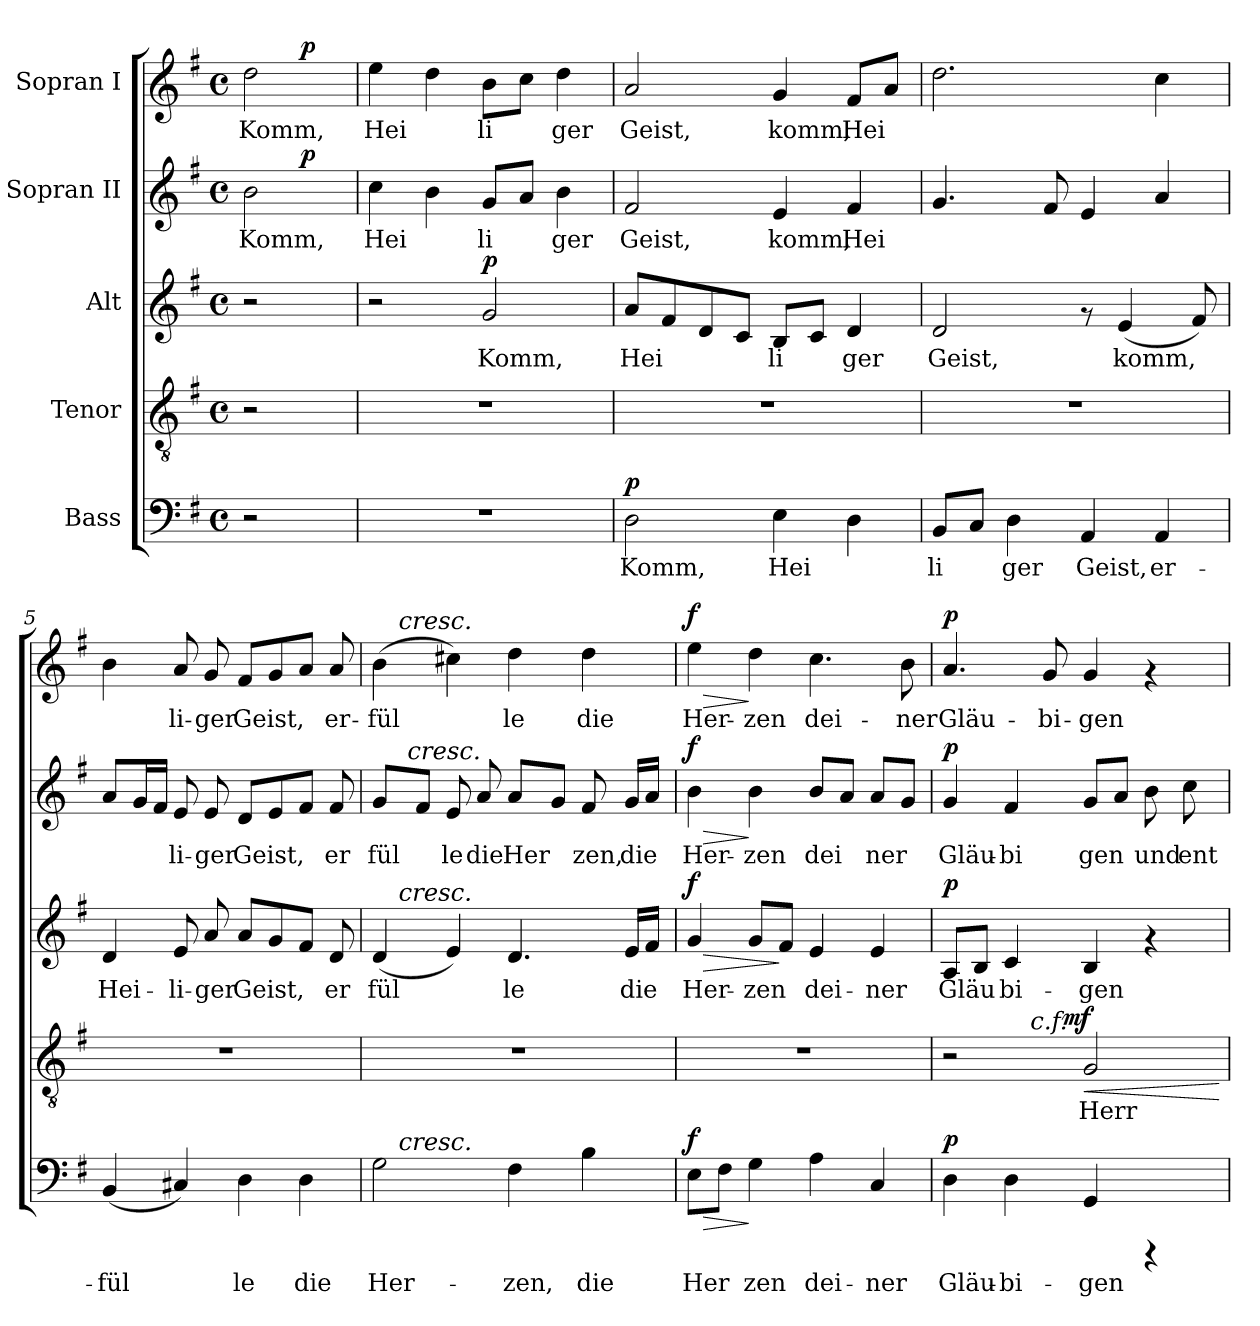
**kern	**text	**dynam	**kern	**text	**dynam	**kern	**text	**dynam	**kern	**text	**dynam	**kern	**text	**dynam
*part5	*part5	*part5	*part4	*part4	*part4	*part3	*part3	*part3	*part2	*part2	*part2	*part1	*part1	*part1
*staff5	*staff5	*staff5	*staff4	*staff4	*staff4	*staff3	*staff3	*staff3	*staff2	*staff2	*staff2	*staff1	*staff1	*staff1
*I"Bass	*	*	*I"Tenor	*	*	*I"Alt	*	*	*I"Sopran II	*	*	*I"Sopran I	*	*
!!LO:PB:g=z
*stria5	*	*	*stria5	*	*	*stria5	*	*	*stria5	*	*	*stria5	*	*
*clefF4	*	*	*clefGv2	*	*	*clefG2	*	*	*clefG2	*	*	*clefG2	*	*
*k[f#]	*	*	*k[f#]	*	*	*k[f#]	*	*	*k[f#]	*	*	*k[f#]	*	*
*G:	*	*	*G:	*	*	*G:	*	*	*G:	*	*	*G:	*	*
*M4/4	*	*	*M4/4	*	*	*M4/4	*	*	*M4/4	*	*	*M4/4	*	*
*met(c)	*	*	*met(c)	*	*	*met(c)	*	*	*met(c)	*	*	*met(c)	*	*
=1	=1	=1	=1	=1	=1	=1	=1	=1	=1	=1	=1	=1	=1	=1
!	!	!	!	!	!	!	!	!	!	!LO:LY:b:cj	!	!	!LO:LY:b:cj	!
*	*	*	*	*	*	*	*	*	*^	*	*	*^	*	*
2r	.	.	2r	.	.	2r	.	.	2b\	4ryy	Komm,	.	2dd\	4ryy	Komm,	.
!	!	!	!	!	!	!	!	!	!	!	!	!LO:DY:a	!	!	!	!LO:DY:a
.	.	.	.	.	.	.	.	.	.	4ryy	.	p	.	4ryy	.	p
=2	=2	=2	=2	=2	=2	=2	=2	=2	=2	=2	=2	=2	=2	=2	=2	=2
!	!	!	!	!	!	!	!	!	!	!	!LO:LY:b:cj	!	!	!	!LO:LY:b:cj	!
*	*	*	*	*	*	*	*	*	*v	*v	*	*	*	*	*	*
*	*	*	*	*	*	*	*	*	*	*	*	*v	*v	*	*
1r	.	.	1r	.	.	2r	.	.	4cc\	Hei-	.	4ee\	Hei-	.
!	!	!	!	!	!	!	!	!	!	!LO:LY:b:cj	!	!	!LO:LY:b:cj	!
.	.	.	.	.	.	.	.	.	4b\	--	.	4dd\	--	.
!	!	!	!	!	!	!	!LO:LY:b:cj	!LO:DY:a	!	!LO:LY:b:cj	!	!	!LO:LY:b:cj	!
.	.	.	.	.	.	2g/	Komm,	p	8g/L	-li-	.	8b\L	-li-	.
!	!	!	!	!	!	!	!	!	!	!LO:LY:b:cj	!	!	!LO:LY:b:cj	!
.	.	.	.	.	.	.	.	.	8a/J	--	.	8cc\J	--	.
!	!	!	!	!	!	!	!	!	!	!LO:LY:b:cj	!	!	!LO:LY:b:cj	!
.	.	.	.	.	.	.	.	.	4b\	-ger	.	4dd\	-ger	.
=3	=3	=3	=3	=3	=3	=3	=3	=3	=3	=3	=3	=3	=3	=3
!	!LO:LY:b:cj	!LO:DY:a	!	!	!	!	!LO:LY:b:cj	!	!	!LO:LY:b:cj	!	!	!LO:LY:b:cj	!
2D\	Komm,	p	1r	.	.	8a/L	Hei-	.	2f#/	Geist,	.	2a/	Geist,	.
!	!	!	!	!	!	!	!LO:LY:b:cj	!	!	!	!	!	!	!
.	.	.	.	.	.	8f#/	--	.	.	.	.	.	.	.
!	!	!	!	!	!	!	!LO:LY:b:cj	!	!	!	!	!	!	!
.	.	.	.	.	.	8d/	--	.	.	.	.	.	.	.
!	!	!	!	!	!	!	!LO:LY:b:cj	!	!	!	!	!	!	!
.	.	.	.	.	.	8c/J	--	.	.	.	.	.	.	.
!	!LO:LY:b:cj	!	!	!	!	!	!LO:LY:b:cj	!	!	!LO:LY:b:cj	!	!	!LO:LY:b:cj	!
4E\	Hei-	.	.	.	.	8B/L	-li-	.	4e/	komm,	.	4g/	komm,	.
!	!	!	!	!	!	!	!LO:LY:b:cj	!	!	!	!	!	!	!
.	.	.	.	.	.	8c/J	--	.	.	.	.	.	.	.
!	!LO:LY:b:cj	!	!	!	!	!	!LO:LY:b:cj	!	!	!LO:LY:b:cj	!	!	!LO:LY:b:cj	!
4D\	--	.	.	.	.	4d/	-ger	.	4f#/	Hei-	.	8f#/L	Hei-	.
!	!	!	!	!	!	!	!	!	!	!	!	!	!LO:LY:b:cj	!
.	.	.	.	.	.	.	.	.	.	.	.	8a/J	--	.
=4	=4	=4	=4	=4	=4	=4	=4	=4	=4	=4	=4	=4	=4	=4
!	!LO:LY:b:cj	!	!	!	!	!	!LO:LY:b:cj	!	!	!LO:LY:b:cj	!	!	!LO:LY:b:cj	!
8BB/L	-li-	.	1r	.	.	2d/	Geist,	.	4.g/	--	.	2.dd\	--	.
!	!LO:LY:b:cj	!	!	!	!	!	!	!	!	!	!	!	!	!
8C/J	--	.	.	.	.	.	.	.	.	.	.	.	.	.
!	!LO:LY:b:cj	!	!	!	!	!	!	!	!	!	!	!	!	!
4D\	-ger	.	.	.	.	.	.	.	.	.	.	.	.	.
!	!	!	!	!	!	!	!	!	!	!LO:LY:b:cj	!	!	!	!
.	.	.	.	.	.	.	.	.	8f#/	--	.	.	.	.
!	!LO:LY:b:cj	!	!	!	!	!	!	!	!	!LO:LY:b:cj	!	!	!	!
4AA/	Geist,	.	.	.	.	8rf	.	.	4e/	--	.	.	.	.
!	!	!	!	!	!	!	!LO:LY:b:cj	!	!	!	!	!	!	!
.	.	.	.	.	.	(<4e/	komm,	.	.	.	.	.	.	.
!	!LO:LY:b:cj	!	!	!	!	!	!	!	!	!LO:LY:b:cj	!	!	!LO:LY:b:cj	!
4AA/	er-	.	.	.	.	.	.	.	4a/	--	.	4cc\	--	.
!	!	!	!	!	!	!	!LO:LY:b:cj	!	!	!	!	!	!	!
.	.	.	.	.	.	8f#/)	.	.	.	.	.	.	.	.
!!LO:LB:g=z
=5	=5	=5	=5	=5	=5	=5	=5	=5	=5	=5	=5	=5	=5	=5
!	!LO:LY:b:cj	!	!	!	!	!	!LO:LY:b:cj	!	!	!LO:LY:b:cj	!	!	!LO:LY:b:cj	!
(<4BB/	-fül-	.	1r	.	.	4d/	Hei-	.	8a/L	--	.	4b\	--	.
!	!	!	!	!	!	!	!	!	!	!LO:LY:b:cj	!	!	!	!
.	.	.	.	.	.	.	.	.	16g/	--	.	.	.	.
!	!	!	!	!	!	!	!	!	!	!LO:LY:b:cj	!	!	!	!
.	.	.	.	.	.	.	.	.	16f#/J	--	.	.	.	.
!	!LO:LY:b:cj	!	!	!	!	!	!LO:LY:b:cj	!	!	!LO:LY:b:cj	!	!	!LO:LY:b:cj	!
4C#X/)	--	.	.	.	.	8e/	-li-	.	8e/	-li-	.	8a/	-li-	.
!	!	!	!	!	!	!	!LO:LY:b:cj	!	!	!LO:LY:b:cj	!	!	!LO:LY:b:cj	!
.	.	.	.	.	.	8a/	-ger	.	8e/	-ger	.	8g/	-ger	.
!	!LO:LY:b:cj	!	!	!	!	!	!LO:LY:b:cj	!	!	!LO:LY:b:cj	!	!	!LO:LY:b:cj	!
4D\	-le	.	.	.	.	8a/L	Geist,	.	8d/L	Geist,	.	8f#/L	Geist,	.
!	!	!	!	!	!	!	!LO:LY:b:cj	!	!	!LO:LY:b:cj	!	!	!LO:LY:b:cj	!
.	.	.	.	.	.	8g/	.	.	8e/	.	.	8g/	.	.
!	!LO:LY:b:cj	!	!	!	!	!	!LO:LY:b:cj	!	!	!LO:LY:b:cj	!	!	!LO:LY:b:cj	!
4D\	die	.	.	.	.	8f#/J	.	.	8f#/J	.	.	8a/J	.	.
!	!	!	!	!	!	!	!LO:LY:b:cj	!	!	!LO:LY:b:cj	!	!	!LO:LY:b:cj	!
.	.	.	.	.	.	8d/	er	.	8f#/	er	.	8a/	er-	.
=6	=6	=6	=6	=6	=6	=6	=6	=6	=6	=6	=6	=6	=6	=6
!	!LO:LY:b:cj	!	!	!	!	!	!LO:LY:b:cj	!	!	!LO:LY:b:cj	!	!	!LO:LY:b:cj	!
*^	*	*	*	*	*	*^	*	*	*^	*	*	*^	*	*
2G\	16.ryy	Her-	.	1r	.	.	(<4d/	16.ryy	fül-	.	8g/L	16..ryy	fül-	.	(>4b\	16.ryy	-fül-	.
!	!	!	!	!	!	!	!	!	!	!	!	!	!	!	!	!LO:TX:a:i:t=cresc.	!	!
!	!	!	!	!	!	!	!	!LO:TX:a:i:t=cresc.	!	!	!	!	!	!	!	!	!	!
!	!LO:TX:a:i:t=cresc.	!	!	!	!	!	!	!	!	!	!	!	!	!	!	!	!	!
.	2ryy	.	.	.	.	.	.	2ryy	.	.	.	.	.	.	.	2ryy	.	.
!	!	!	!	!	!	!	!	!	!	!	!	!LO:TX:a:i:t=cresc.	!	!	!	!	!	!
.	.	.	.	.	.	.	.	.	.	.	.	2ryy	.	.	.	.	.	.
!	!	!	!	!	!	!	!	!	!	!	!	!	!LO:LY:b:cj	!	!	!	!	!
.	.	.	.	.	.	.	.	.	.	.	8f#/J	.	--	.	.	.	.	.
!	!	!	!	!	!	!	!	!	!LO:LY:b:cj	!	!	!	!LO:LY:b:cj	!	!	!	!LO:LY:b:cj	!
.	.	.	.	.	.	.	4e/)	.	--	.	8e/	.	-le	.	4cc#X\)	.	--	.
!	!	!	!	!	!	!	!	!	!	!	!	!	!LO:LY:b:cj	!	!	!	!	!
.	.	.	.	.	.	.	.	.	.	.	8a/	.	die	.	.	.	.	.
!	!	!LO:LY:b:cj	!	!	!	!	!	!	!LO:LY:b:cj	!	!	!	!LO:LY:b:cj	!	!	!	!LO:LY:b:cj	!
4F#\	.	-zen,	.	.	.	.	4.d/	.	-le	.	8a/L	.	Her-	.	4dd\	.	-le	.
.	4ryy	.	.	.	.	.	.	4ryy	.	.	.	.	.	.	.	4ryy	.	.
.	.	.	.	.	.	.	.	.	.	.	.	4ryy	.	.	.	.	.	.
!	!	!	!	!	!	!	!	!	!	!	!	!	!LO:LY:b:cj	!	!	!	!	!
.	.	.	.	.	.	.	.	.	.	.	8g/J	.	--	.	.	.	.	.
!	!	!LO:LY:b:cj	!	!	!	!	!	!	!	!	!	!	!LO:LY:b:cj	!	!	!	!LO:LY:b:cj	!
4B\	.	die	.	.	.	.	.	.	.	.	8f#/	.	-zen,	.	4dd\	.	die	.
.	8ryy	.	.	.	.	.	.	8ryy	.	.	.	.	.	.	.	8ryy	.	.
.	.	.	.	.	.	.	.	.	.	.	.	8ryy	.	.	.	.	.	.
!	!	!	!	!	!	!	!	!	!LO:LY:b:cj	!	!	!	!LO:LY:b:cj	!	!	!	!	!
.	.	.	.	.	.	.	16e/L	.	die	.	16g/L	.	die	.	.	.	.	.
!	!	!	!	!	!	!	!	!	!LO:LY:b:cj	!	!	!	!LO:LY:b:cj	!	!	!	!	!
.	.	.	.	.	.	.	16f#/J	.	.	.	16a/J	.	.	.	.	.	.	.
.	32ryy	.	.	.	.	.	.	32ryy	.	.	.	.	.	.	.	32ryy	.	.
.	.	.	.	.	.	.	.	.	.	.	.	64ryy	.	.	.	.	.	.
=7	=7	=7	=7	=7	=7	=7	=7	=7	=7	=7	=7	=7	=7	=7	=7	=7	=7	=7
!	!	!LO:LY:b:cj	!LO:HP:b	!	!	!	!	!	!LO:LY:b:cj	!LO:HP:b	!	!	!LO:LY:b:cj	!LO:HP:b	!	!	!LO:LY:b:cj	!LO:HP:b
!	!	!	!LO:DY:n=1:a	!	!	!	!	!	!	!LO:DY:n=1:a	!	!	!	!LO:DY:n=1:a	!	!	!	!LO:DY:n=1:a
*	*	*	*	*	*	*	*v	*v	*	*	*	*	*	*	*v	*v	*	*
*v	*v	*	*	*	*	*	*	*	*	*v	*v	*	*	*	*	*
8E\L	Her-	> f	1r	.	.	4g/	Her-	> f	4b\	Her-	> f	4ee\	Her-	> f
!	!LO:LY:b:cj	!	!	!	!	!	!	!	!	!	!	!	!	!
8F#\J	--	.	.	.	.	.	.	.	.	.	.	.	.	.
!	!LO:LY:b:cj	!	!	!	!	!	!LO:LY:b:cj	!	!	!LO:LY:b:cj	!	!	!LO:LY:b:cj	!
4G\	-zen	]	.	.	.	8g/L	-zen	.	4b\	-zen	]	4dd\	-zen	]
!	!	!	!	!	!	!	!LO:LY:b:cj	!	!	!	!	!	!	!
.	.	.	.	.	.	8f#/J	.	]	.	.	.	.	.	.
!	!LO:LY:b:cj	!	!	!	!	!	!LO:LY:b:cj	!	!	!LO:LY:b:cj	!	!	!LO:LY:b:cj	!
4A\	dei-	.	.	.	.	4e/	dei-	.	8b/L	dei-	.	4.cc\	dei-	.
!	!	!	!	!	!	!	!	!	!	!LO:LY:b:cj	!	!	!	!
.	.	.	.	.	.	.	.	.	8a/J	--	.	.	.	.
!	!LO:LY:b:cj	!	!	!	!	!	!LO:LY:b:cj	!	!	!LO:LY:b:cj	!	!	!	!
4C/	-ner	.	.	.	.	4e/	-ner	.	8a/L	-ner	.	.	.	.
!	!	!	!	!	!	!	!	!	!	!LO:LY:b:cj	!	!	!LO:LY:b:cj	!
.	.	.	.	.	.	.	.	.	8g/J	.	.	8b\	-ner	.
!!LO:PB:g=z
=8	=8	=8	=8	=8	=8	=8	=8	=8	=8	=8	=8	=8	=8	=8
!	!LO:LY:b:cj	!LO:DY:a	!	!	!	!	!LO:LY:b:cj	!LO:DY:a	!	!LO:LY:b:cj	!LO:DY:a	!	!LO:LY:b:cj	!LO:DY:a
*	*	*	*^	*	*	*	*	*	*	*	*	*	*	*
*	*	*	*	*^	*	*	*	*	*	*	*	*	*	*	*
4D\	Gläu-	p	2r	4..ryy	4ryy	.	.	8A/L	Gläu-	p	4g/	Gläu-	p	4.a/	Gläu-	p
!	!	!	!	!	!	!	!	!	!LO:LY:b:cj	!	!	!	!	!	!	!
.	.	.	.	.	.	.	.	8B/J	--	.	.	.	.	.	.	.
!	!LO:LY:b:cj	!	!	!	!	!	!	!	!LO:LY:b:cj	!	!	!LO:LY:b:cj	!	!	!	!
4D\	-bi-	.	.	.	16.ryy	.	.	4c/	-bi-	.	4f#/	-bi	.	.	.	.
!	!	!	!	!	!LO:TX:a:i:t=c.f.	!	!	!	!	!	!	!	!	!	!	!
.	.	.	.	.	2ryy	.	.	.	.	.	.	.	.	.	.	.
!	!	!	!	!	!	!	!	!	!	!	!	!	!	!	!LO:LY:b:cj	!
.	.	.	.	.	.	.	.	.	.	.	.	.	.	8g/	-bi-	.
!	!	!	!	!	!	!	!LO:DY:a	!	!	!	!	!	!	!	!	!
.	.	.	.	2ryy	.	.	mf	.	.	.	.	.	.	.	.	.
!	!LO:LY:b:cj	!	!	!	!	!LO:LY:b:cj	!LO:HP:b	!	!LO:LY:b:cj	!	!	!LO:LY:b:cj	!	!	!LO:LY:b:cj	!
4GG/	-gen	.	2G/	.	.	Herr	<	4B/	-gen	.	8g/L	gen	.	4g/	-gen	.
!	!	!	!	!	!	!	!	!	!	!	!	!LO:LY:b:cj	!	!	!	!
.	.	.	.	.	.	.	.	.	.	.	8a/J	.	.	.	.	.
!	!	!	!	!	!	!	!	!	!	!	!	!LO:LY:b:cj	!	!	!	!
4rCCC	.	.	.	.	.	.	.	4rf	.	.	8b\	und	.	4rf	.	.
.	.	.	.	.	8ryy	.	.	.	.	.	.	.	.	.	.	.
!	!	!	!	!	!	!	!	!	!	!	!	!LO:LY:b:cj	!	!	!	!
.	.	.	.	.	.	.	.	.	.	.	8cc\	ent-	.	.	.	.
.	.	.	.	16ryy	.	.	.	.	.	.	.	.	.	.	.	.
.	.	.	.	.	32ryy	.	.	.	.	.	.	.	.	.	.	.
.	.	.	.	.	.	.	[	.	.	.	.	.	.	.	.	.
*	*	*	*v	*v	*v	*	*	*	*	*	*	*	*	*	*	*
=	=	=	=	=	=	=	=	=	=	=	=	=	=	=
*-	*-	*-	*-	*-	*-	*-	*-	*-	*-	*-	*-	*-	*-	*-
